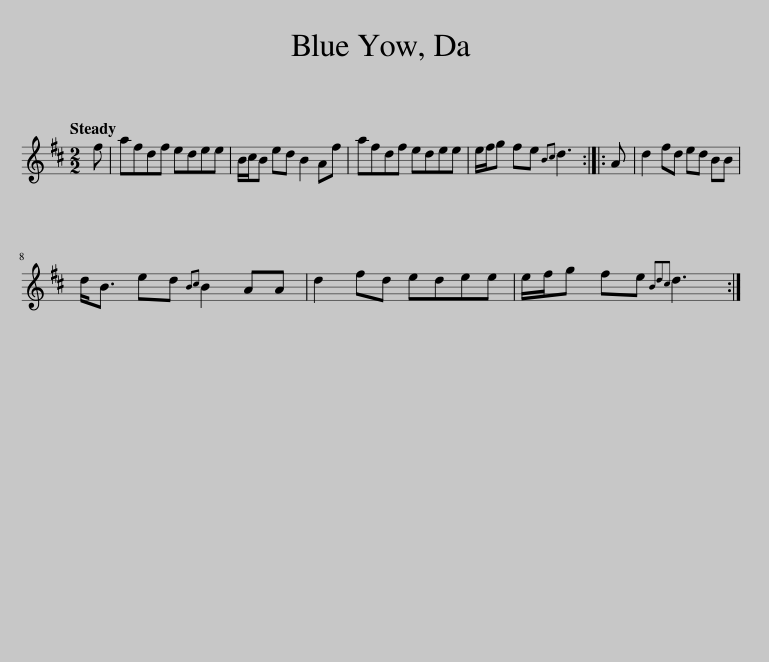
X:1
L:1/8
Q:1/4=120
M:2/2
I:linebreak $
K:D
V:1 treble
V:1
 f | afdf edee | B/c/B ed B2 Af | afdf edee | e/f/g fe{Bc} d3 :: %5
 A | d2 fd ed BB |$ d<B ed{Bc} B2 AA | d2 fd edee | e/f/g fe{Bdc} d3 :| %10
